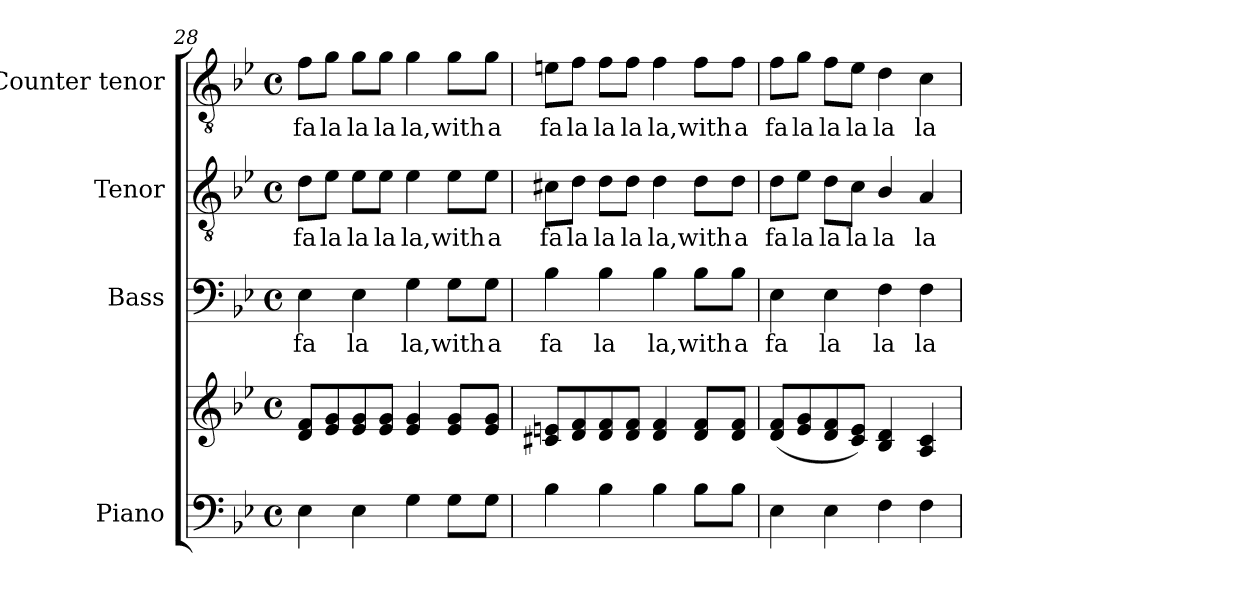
**kern	**kern	**kern	**text	**kern	**text	**kern	**text
*part4	*part4	*part3	*part3	*part2	*part2	*part1	*part1
*staff5	*staff4	*staff3	*staff3	*staff2	*staff2	*staff1	*staff1
*I"Piano	*	*I"Bass	*	*I"Tenor	*	*I"Counter tenor	*
*I'Pno.	*	*I'B.	*	*I'T.	*	*I'T.	*
*clefF4	*clefG2	*clefF4	*	*clefGv2	*	*clefGv2	*
*	*	*	*	*ITrd7c12	*	*ITrd7c12	*
*k[b-e-]	*k[b-e-]	*k[b-e-]	*	*k[b-e-]	*	*k[b-e-]	*
*B-:	*B-:	*B-:	*	*B-:	*	*B-:	*
*M4/4	*M4/4	*M4/4	*	*M4/4	*	*M4/4	*
*met(c)	*met(c)	*met(c)	*	*met(c)	*	*met(c)	*
=28	=28	=28	=28	=28	=28	=28	=28
!	!	!	!LO:LY:b:color=#000000	!	!	!	!
!	!	!	!	!	!LO:LY:b:color=#000000	!	!
!	!	!	!	!	!	!	!LO:LY:b:color=#000000
4E-i\	8di/ 8fiL	4E-i\	fa	8Di\L	fa	8Fi\L	fa
!	!	!	!	!	!LO:LY:b:color=#000000	!	!
!	!	!	!	!	!	!	!LO:LY:b:color=#000000
.	8e-i/ 8gi	.	.	8E-i\J	la	8Gi\J	la
!	!	!	!LO:LY:b:color=#000000	!	!	!	!
!	!	!	!	!	!LO:LY:b:color=#000000	!	!
!	!	!	!	!	!	!	!LO:LY:b:color=#000000
4E-i\	8e-i/ 8gi	4E-i\	la	8E-i\L	la	8Gi\L	la
!	!	!	!	!	!LO:LY:b:color=#000000	!	!
!	!	!	!	!	!	!	!LO:LY:b:color=#000000
.	8e-i/ 8giJ	.	.	8E-i\J	la	8Gi\J	la
!	!	!	!LO:LY:b:color=#000000	!	!	!	!
!	!	!	!	!	!LO:LY:b:color=#000000	!	!
!	!	!	!	!	!	!	!LO:LY:b:color=#000000
4Gi\	4e-i/ 4gi	4Gi\	la,	4E-i\	la,	4Gi\	la,
!	!	!	!LO:LY:b:color=#000000	!	!	!	!
!	!	!	!	!	!LO:LY:b:color=#000000	!	!
!	!	!	!	!	!	!	!LO:LY:b:color=#000000
8Gi\L	8e-i/ 8giL	8Gi\L	with	8E-i\L	with	8Gi\L	with
!	!	!	!LO:LY:b:color=#000000	!	!	!	!
!	!	!	!	!	!LO:LY:b:color=#000000	!	!
!	!	!	!	!	!	!	!LO:LY:b:color=#000000
8Gi\J	8e-i/ 8giJ	8Gi\J	a	8E-i\J	a	8Gi\J	a
!!LO:LB:g=z
=29	=29	=29	=29	=29	=29	=29	=29
!	!	!	!LO:LY:b:color=#000000	!	!	!	!
!	!	!	!	!	!LO:LY:b:color=#000000	!	!
!	!	!	!	!	!	!	!LO:LY:b:color=#000000
4B-i\	8c#Xi/ 8eniL	4B-i\	fa	8C#Xi\L	fa	8Eni\L	fa
!	!	!	!	!	!LO:LY:b:color=#000000	!	!
!	!	!	!	!	!	!	!LO:LY:b:color=#000000
.	8di/ 8fi	.	.	8Di\J	la	8Fi\J	la
!	!	!	!LO:LY:b:color=#000000	!	!	!	!
!	!	!	!	!	!LO:LY:b:color=#000000	!	!
!	!	!	!	!	!	!	!LO:LY:b:color=#000000
4B-i\	8di/ 8fi	4B-i\	la	8Di\L	la	8Fi\L	la
!	!	!	!	!	!LO:LY:b:color=#000000	!	!
!	!	!	!	!	!	!	!LO:LY:b:color=#000000
.	8di/ 8fiJ	.	.	8Di\J	la	8Fi\J	la
!	!	!	!LO:LY:b:color=#000000	!	!	!	!
!	!	!	!	!	!LO:LY:b:color=#000000	!	!
!	!	!	!	!	!	!	!LO:LY:b:color=#000000
4B-i\	4di/ 4fi	4B-i\	la,	4Di\	la,	4Fi\	la,
!	!	!	!LO:LY:b:color=#000000	!	!	!	!
!	!	!	!	!	!LO:LY:b:color=#000000	!	!
!	!	!	!	!	!	!	!LO:LY:b:color=#000000
8B-i\L	8di/ 8fiL	8B-i\L	with	8Di\L	with	8Fi\L	with
!	!	!	!LO:LY:b:color=#000000	!	!	!	!
!	!	!	!	!	!LO:LY:b:color=#000000	!	!
!	!	!	!	!	!	!	!LO:LY:b:color=#000000
8B-i\J	8di/ 8fiJ	8B-i\J	a	8Di\J	a	8Fi\J	a
=30	=30	=30	=30	=30	=30	=30	=30
!	!	!	!LO:LY:b:color=#000000	!	!	!	!
!	!	!	!	!	!LO:LY:b:color=#000000	!	!
!	!	!	!	!	!	!	!LO:LY:b:color=#000000
4E-i\	(8di/ 8fiL	4E-i\	fa	8Di\L	fa	8Fi\L	fa
!	!	!	!	!	!LO:LY:b:color=#000000	!	!
!	!	!	!	!	!	!	!LO:LY:b:color=#000000
.	8e-i/ 8gi	.	.	8E-i\J	la	8Gi\J	la
!	!	!	!LO:LY:b:color=#000000	!	!	!	!
!	!	!	!	!	!LO:LY:b:color=#000000	!	!
!	!	!	!	!	!	!	!LO:LY:b:color=#000000
4E-i\	8di/ 8fi	4E-i\	la	8Di\L	la	8Fi\L	la
!	!	!	!	!	!LO:LY:b:color=#000000	!	!
!	!	!	!	!	!	!	!LO:LY:b:color=#000000
.	8ci/ 8e-iJ)	.	.	8Ci\J	la	8E-i\J	la
!	!	!	!LO:LY:b:color=#000000	!	!	!	!
!	!	!	!	!	!LO:LY:b:color=#000000	!	!
!	!	!	!	!	!	!	!LO:LY:b:color=#000000
4Fi\	4B-i/ 4di	4Fi\	la	4BB-i/	la	4Di\	la
!	!	!	!LO:LY:b:color=#000000	!	!	!	!
!	!	!	!	!	!LO:LY:b:color=#000000	!	!
!	!	!	!	!	!	!	!LO:LY:b:color=#000000
4Fi\	4Ai/ 4ci	4Fi\	la	4AAi/	la	4Ci\	la
=	=	=	=	=	=	=	=
*-	*-	*-	*-	*-	*-	*-	*-
